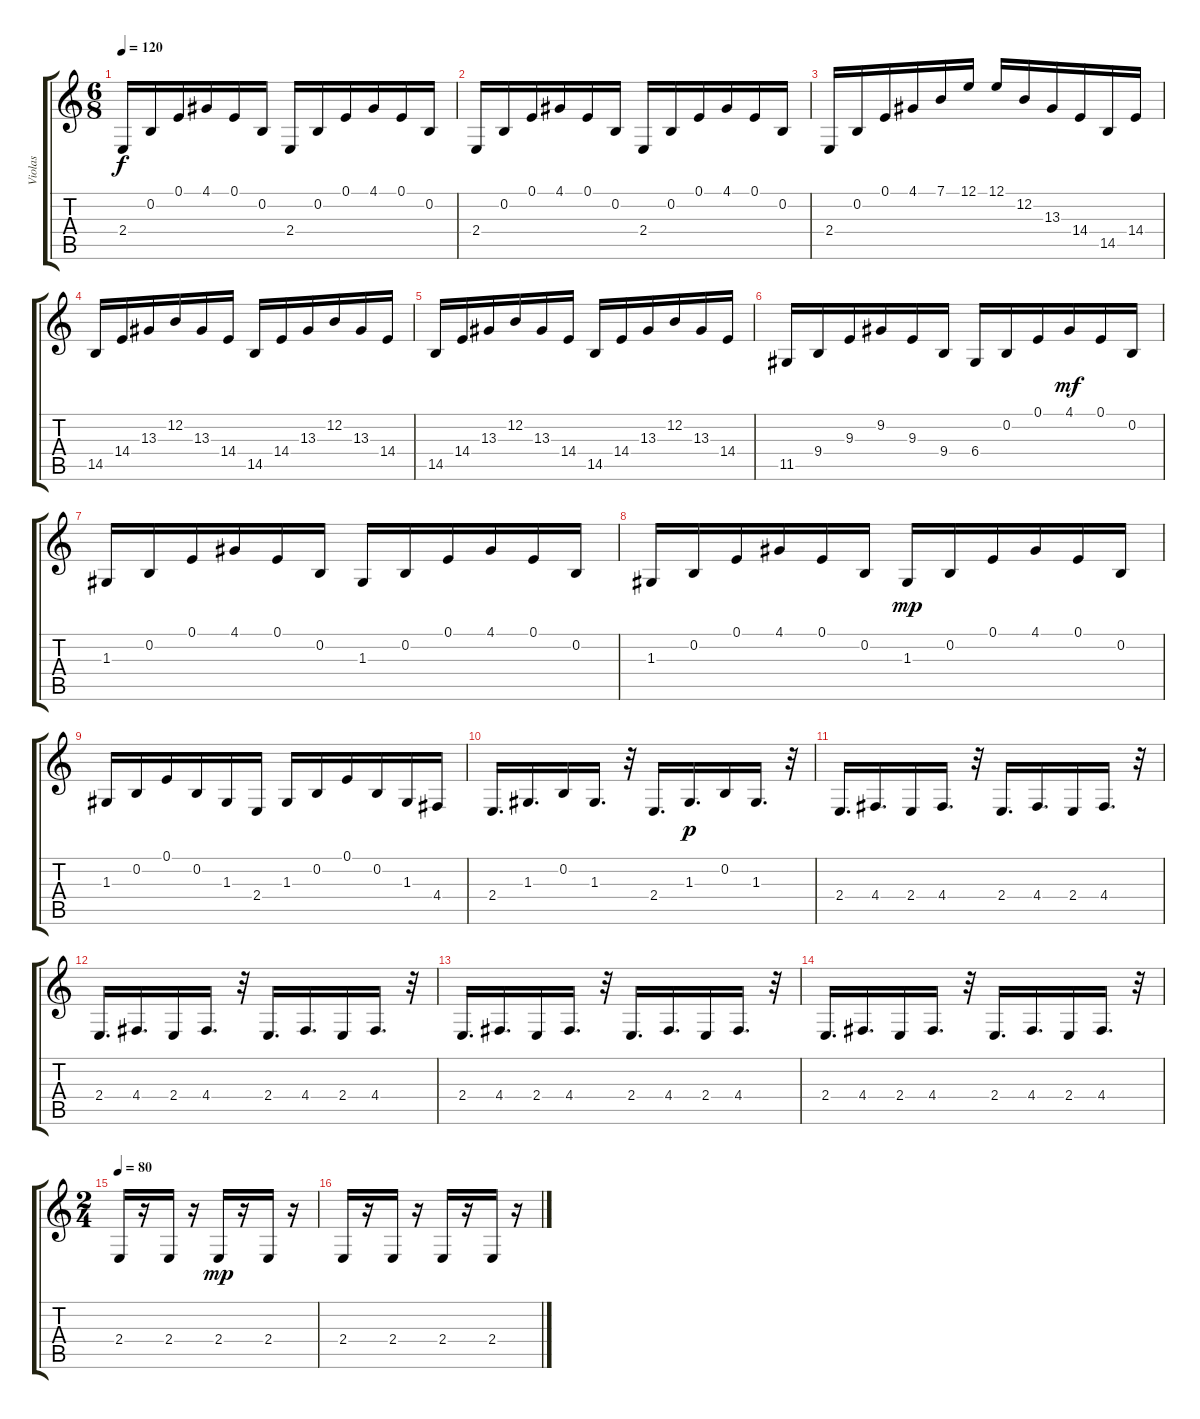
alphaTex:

\track ("Violas" "Violas") {instrument pizzicatostrings}
\staff {score tabs}
\tuning (E4 B3 G3 D3 A2 E2) {hide}
\ts (6 8)
\tempo 120
\clef g2
\ks c
2.4.16{dy f} 0.2.16 0.1.16 4.1.16 0.1.16 0.2.16 2.4.16 0.2.16 0.1.16 4.1.16 0.1.16 0.2.16 |
2.4.16 0.2.16 0.1.16 4.1.16 0.1.16 0.2.16 2.4.16 0.2.16 0.1.16 4.1.16 0.1.16 0.2.16 |
2.4.16 0.2.16 0.1.16 4.1.16 7.1.16 12.1.16 12.1.16 12.2.16 13.3.16 14.4.16 14.5.16 14.4.16 |
14.5.16 14.4.16 13.3.16 12.2.16 13.3.16 14.4.16 14.5.16 14.4.16 13.3.16 12.2.16 13.3.16 14.4.16 |
14.5.16 14.4.16 13.3.16 12.2.16 13.3.16 14.4.16 14.5.16 14.4.16 13.3.16 12.2.16 13.3.16 14.4.16 |
11.5.16 9.4.16 9.3.16 9.2.16 9.3.16 9.4.16 6.4.16 0.2.16 0.1.16 4.1.16{dy mf} 0.1.16 0.2.16 |
1.3.16 0.2.16 0.1.16 4.1.16 0.1.16 0.2.16 1.3.16 0.2.16 0.1.16 4.1.16 0.1.16 0.2.16 |
1.3.16 0.2.16 0.1.16 4.1.16 0.1.16 0.2.16 1.3.16{dy mp} 0.2.16 0.1.16 4.1.16 0.1.16 0.2.16 |
1.3.16 0.2.16 0.1.16 0.2.16 1.3.16 2.4.16 1.3.16 0.2.16 0.1.16 0.2.16 1.3.16 4.4.16 |
2.4.16{d} 1.3.16{d} 0.2.16 1.3.16{d} r.32 2.4.16{d} 1.3.16{d dy p} 0.2.16 1.3.16{d} r.32 |
2.4.16{d} 4.4.16{d} 2.4.16 4.4.16{d} r.32 2.4.16{d} 4.4.16{d} 2.4.16 4.4.16{d} r.32 |
2.4.16{d} 4.4.16{d} 2.4.16 4.4.16{d} r.32 2.4.16{d} 4.4.16{d} 2.4.16 4.4.16{d} r.32 |
2.4.16{d} 4.4.16{d} 2.4.16 4.4.16{d} r.32 2.4.16{d} 4.4.16{d} 2.4.16 4.4.16{d} r.32 |
2.4.16{d} 4.4.16{d} 2.4.16 4.4.16{d} r.32 2.4.16{d} 4.4.16{d} 2.4.16 4.4.16{d} r.32 |
\ts (2 4)
\tempo 80
2.4.16 r.16 2.4.16 r.16 2.4.16{dy mp} r.16 2.4.16 r.16 |
2.4.16 r.16 2.4.16 r.16 2.4.16 r.16 2.4.16 r.16
